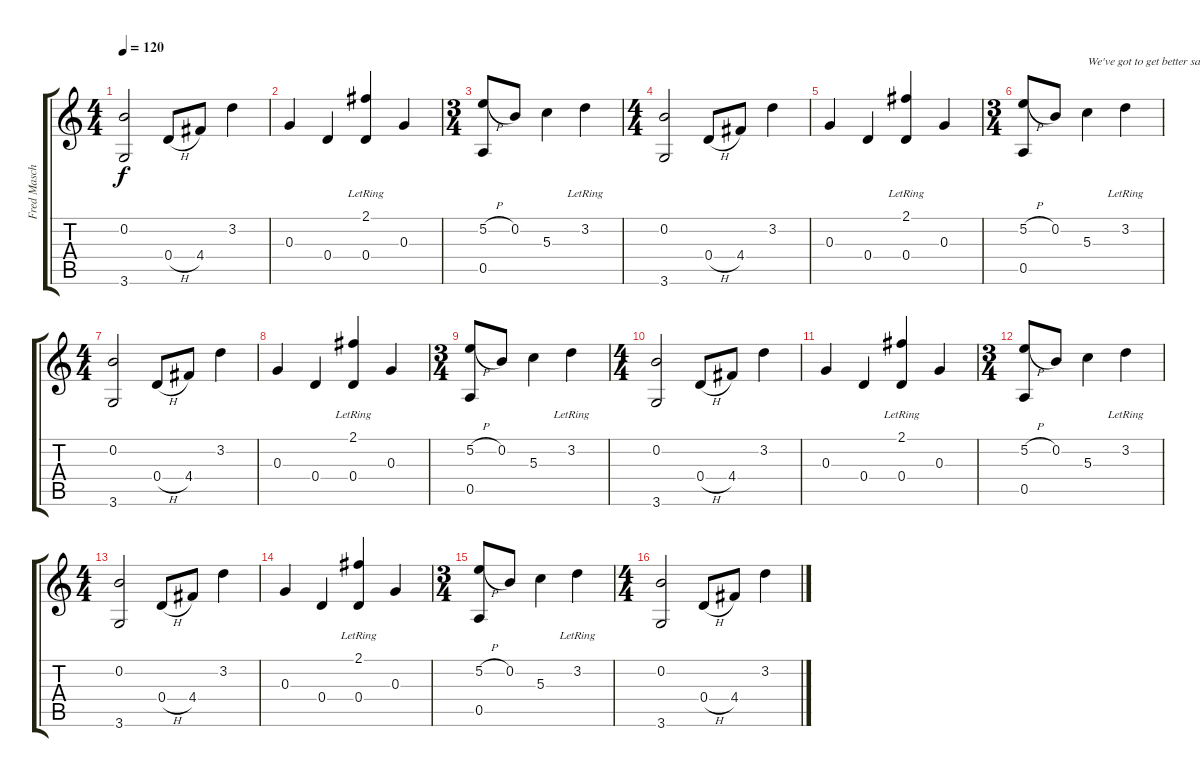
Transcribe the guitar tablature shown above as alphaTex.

\track ("Fred Mascherino" "Fred Masch") {instrument acousticguitarsteel}
\staff {score tabs}
\tuning (E4 B3 G3 D3 A2 E2) {hide}
\ts (4 4)
\tempo 120
\clef g2
\ks c
(0.2 3.6).2{dy f instrument acousticguitarsteel} 0.4{h}.8 4.4.8 3.2.4 |
0.3.4 0.4.4 (2.1{lr} 0.4{lr}).4 0.3.4 |
\ts (3 4)
(5.2{h} 0.5).8 0.2.8 5.3.4 3.2{lr}.4 |
\ts (4 4)
(0.2 3.6).2 0.4{h}.8 4.4.8 3.2.4 |
0.3.4 0.4.4 (2.1{lr} 0.4{lr}).4 0.3.4 |
\ts (3 4)
(5.2{h} 0.5).8 0.2.8 5.3.4{txt "We've got to get better said, it's all..."} 3.2{lr}.4 |
\ts (4 4)
(0.2 3.6).2 0.4{h}.8 4.4.8 3.2.4 |
0.3.4 0.4.4 (2.1{lr} 0.4{lr}).4 0.3.4 |
\ts (3 4)
(5.2{h} 0.5).8 0.2.8 5.3.4 3.2{lr}.4 |
\ts (4 4)
(0.2 3.6).2 0.4{h}.8 4.4.8 3.2.4 |
0.3.4 0.4.4 (2.1{lr} 0.4{lr}).4 0.3.4 |
\ts (3 4)
(5.2{h} 0.5).8 0.2.8 5.3.4 3.2{lr}.4 |
\ts (4 4)
(0.2 3.6).2 0.4{h}.8 4.4.8 3.2.4 |
0.3.4 0.4.4 (2.1{lr} 0.4{lr}).4 0.3.4 |
\ts (3 4)
(5.2{h} 0.5).8 0.2.8 5.3.4 3.2{lr}.4 |
\ts (4 4)
(0.2 3.6).2 0.4{h}.8 4.4.8 3.2.4
